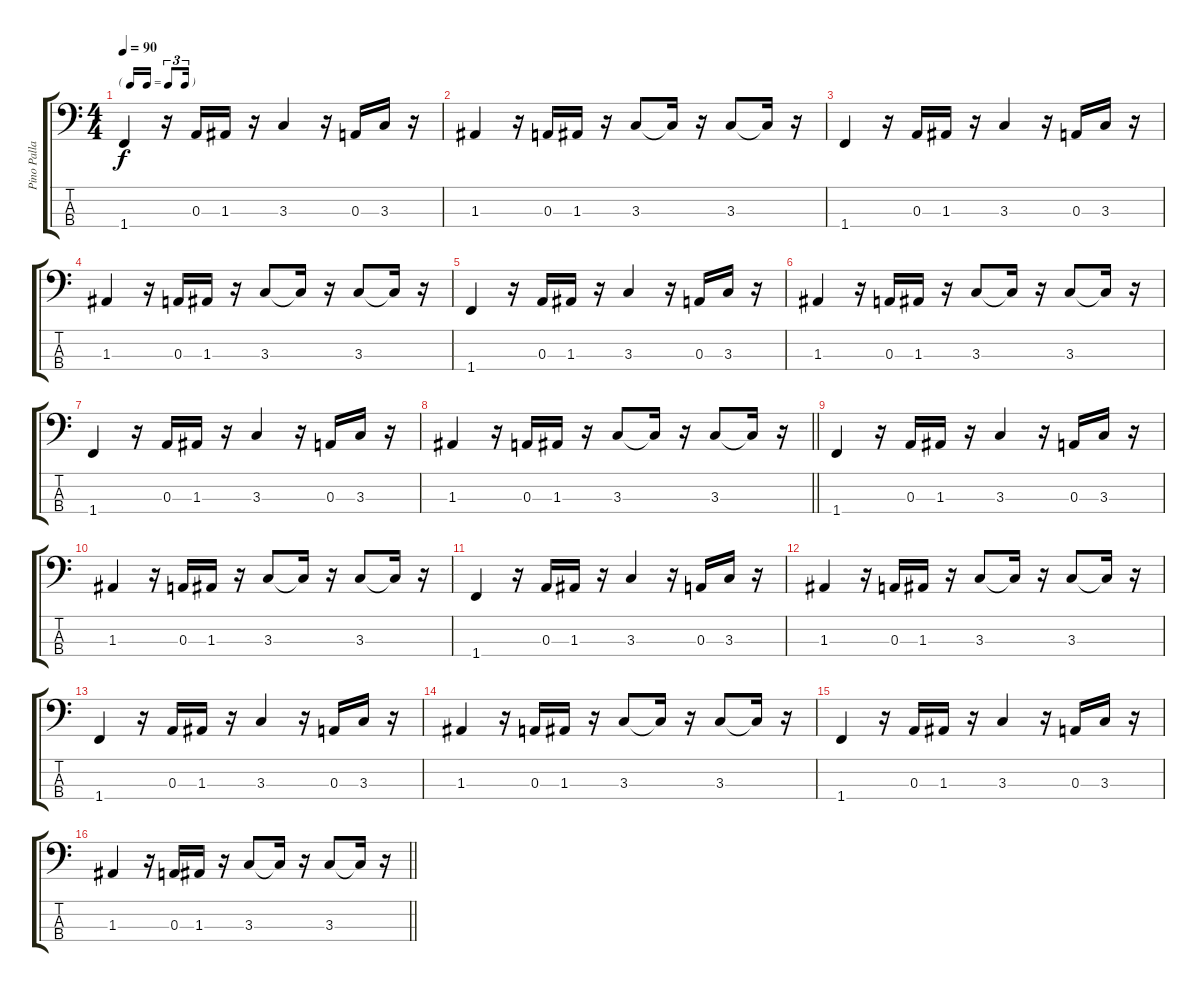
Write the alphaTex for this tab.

\track ("Pino Palladino" "Pino Palla") {instrument electricbassfinger}
\staff {score tabs}
\tuning (G2 D2 A1 E1) {hide}
\ts (4 4)
\tf triplet16th
\tempo 90
\clef f4
\ks c
1.4.4{dy f} r.16 0.3.16 1.3.16 r.16 3.3.4 r.16 0.3.16 3.3.16 r.16 |
1.3.4 r.16 0.3.16 1.3.16 r.16 3.3.8 3.3{t}.16 r.16 3.3.8 3.3{t}.16 r.16 |
1.4.4 r.16 0.3.16 1.3.16 r.16 3.3.4 r.16 0.3.16 3.3.16 r.16 |
1.3.4 r.16 0.3.16 1.3.16 r.16 3.3.8 3.3{t}.16 r.16 3.3.8 3.3{t}.16 r.16 |
1.4.4 r.16 0.3.16 1.3.16 r.16 3.3.4 r.16 0.3.16 3.3.16 r.16 |
1.3.4 r.16 0.3.16 1.3.16 r.16 3.3.8 3.3{t}.16 r.16 3.3.8 3.3{t}.16 r.16 |
1.4.4 r.16 0.3.16 1.3.16 r.16 3.3.4 r.16 0.3.16 3.3.16 r.16 |
\barLineRight lightlight
1.3.4 r.16 0.3.16 1.3.16 r.16 3.3.8 3.3{t}.16 r.16 3.3.8 3.3{t}.16 r.16 |
1.4.4 r.16 0.3.16 1.3.16 r.16 3.3.4 r.16 0.3.16 3.3.16 r.16 |
1.3.4 r.16 0.3.16 1.3.16 r.16 3.3.8 3.3{t}.16 r.16 3.3.8 3.3{t}.16 r.16 |
1.4.4 r.16 0.3.16 1.3.16 r.16 3.3.4 r.16 0.3.16 3.3.16 r.16 |
1.3.4 r.16 0.3.16 1.3.16 r.16 3.3.8 3.3{t}.16 r.16 3.3.8 3.3{t}.16 r.16 |
1.4.4 r.16 0.3.16 1.3.16 r.16 3.3.4 r.16 0.3.16 3.3.16 r.16 |
1.3.4 r.16 0.3.16 1.3.16 r.16 3.3.8 3.3{t}.16 r.16 3.3.8 3.3{t}.16 r.16 |
1.4.4 r.16 0.3.16 1.3.16 r.16 3.3.4 r.16 0.3.16 3.3.16 r.16 |
\barLineRight lightlight
1.3.4 r.16 0.3.16 1.3.16 r.16 3.3.8 3.3{t}.16 r.16 3.3.8 3.3{t}.16 r.16
